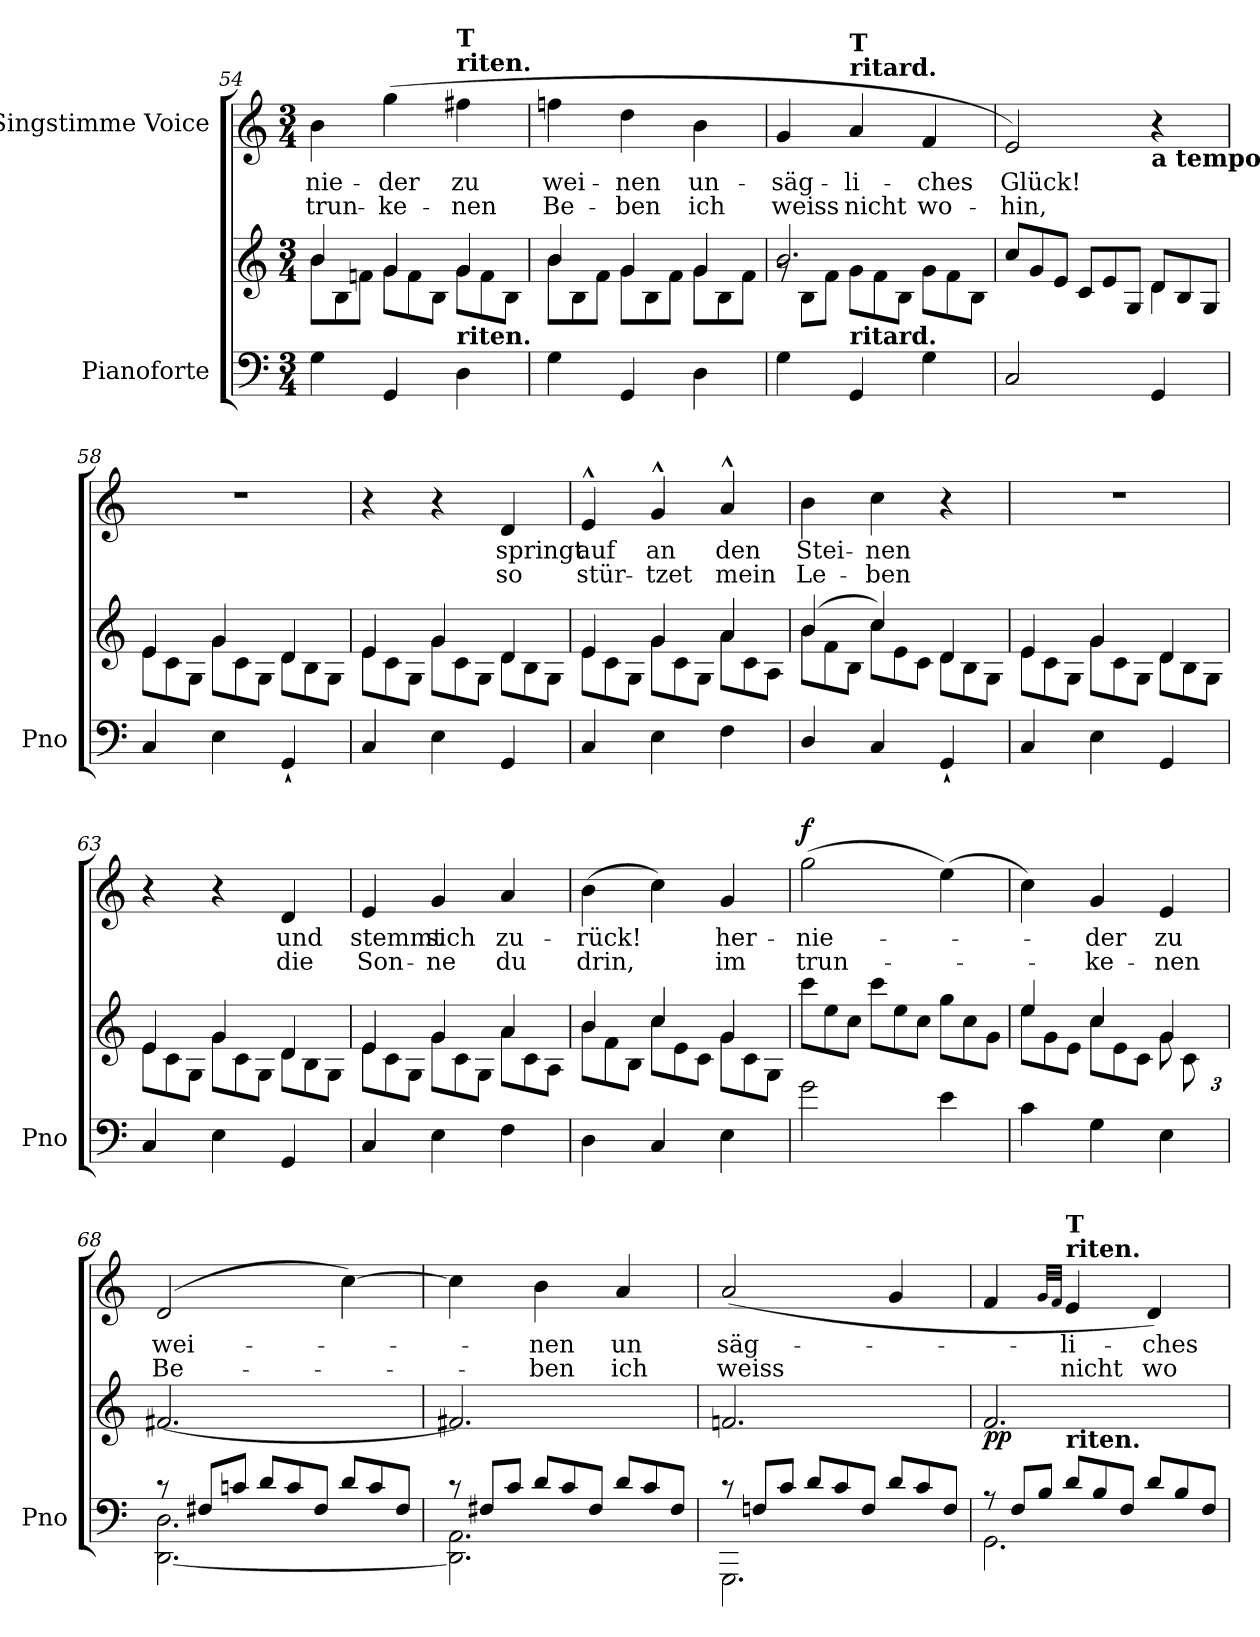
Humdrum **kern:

**kern	**kern	**dynam	**kern	**text	**text	**dynam
*part2	*part2	*part2	*part1	*part1	*part1	*part1
*staff3	*staff2	*staff2/3	*staff1	*staff1	*staff1	*staff1
*I"Pianoforte	*	*	*I"Singstimme Voice	*	*	*
*I'Pno	*	*	*	*	*	*
*clefF4	*clefG2	*	*clefG2	*	*	*
*k[]	*k[]	*	*k[]	*	*	*
*M3/4	*M3/4	*	*M3/4	*	*	*
=54	=54	=54	=54	=54	=54	=54
*	*^	*	*	*	*	*
*	*	*Xtuplet	*	*	*	*	*
!	!	!	!	!	!LO:LY:b	!LO:LY:b	!
4G\	4b/	12b\L	.	4b\	-nie-	trun-	.
.	.	12B\	.	.	.	.	.
.	.	12fn\J	.	.	.	.	.
!	!	!	!	!	!LO:LY:b	!LO:LY:b	!
4GG/	4g/	12g\L	.	(>4gg\	-der	-ke-	.
.	.	12f\	.	.	.	.	.
.	.	12B\J	.	.	.	.	.
!	!	!	!	!LO:TX:a:B:t=riten.	!	!	!
!	!	!	!	!LO:TX:a:B:t=T	!	!	!
!	!LO:TX:b:B:t=riten.	!	!	!	!	!	!
!	!	!	!	!	!LO:LY:b	!LO:LY:b	!
4D\	4g/	12g\L	.	4ff#X\	zu	-nen	.
.	.	12f\	.	.	.	.	.
.	.	12B\J	.	.	.	.	.
=55	=55	=55	=55	=55	=55	=55	=55
!	!	!	!	!	!LO:LY:b	!LO:LY:b	!
4G\	4b/	12b\L	.	4ffn\	wei-	Be-	.
.	.	12B\	.	.	.	.	.
.	.	12f\J	.	.	.	.	.
!	!	!	!	!	!LO:LY:b	!LO:LY:b	!
4GG/	4g/	12g\L	.	4dd\	-nen	-ben	.
.	.	12B\	.	.	.	.	.
.	.	12f\J	.	.	.	.	.
!	!	!	!	!	!LO:LY:b	!LO:LY:b	!
4D\	4g/	12g\L	.	4b\	un-	ich	.
.	.	12B\	.	.	.	.	.
.	.	12f\J	.	.	.	.	.
=56	=56	=56	=56	=56	=56	=56	=56
!	!	!	!	!	!LO:LY:b	!LO:LY:b	!
4G\	2.b/	12rg	.	4g/	-säg-	weiss	.
.	.	12B\L	.	.	.	.	.
.	.	12f\J	.	.	.	.	.
!	!	!	!	!LO:TX:a:B:t=ritard.	!	!	!
!	!	!	!	!LO:TX:a:B:t=T	!	!	!
!	!	!LO:TX:b:B:t=ritard.	!	!	!	!	!
!	!	!	!	!	!LO:LY:b	!LO:LY:b	!
4GG/	.	12g\L	.	4a/	-li-	nicht	.
.	.	12f\	.	.	.	.	.
.	.	12B\J	.	.	.	.	.
!	!	!	!	!	!LO:LY:b	!LO:LY:b	!
4G\	.	12g\L	.	4f/	-ches	wo-	.
.	.	12f\	.	.	.	.	.
.	.	12B\J	.	.	.	.	.
!!LO:LB:g=z
=57	=57	=57	=57	=57	=57	=57	=57
!	!	!	!	!	!LO:LY:b	!LO:LY:b	!
2C/	12cc/L	2ryy	.	2e/)	Glück!	-hin,	.
.	12g/	.	.	.	.	.	.
.	12e/J	.	.	.	.	.	.
.	12c/L	.	.	.	.	.	.
.	12e/	.	.	.	.	.	.
.	12G/J	.	.	.	.	.	.
!	!	!	!	!LO:TX:b:B:t=a tempo	!	!	!
4GG/	12d/L	4d\	.	4r	.	.	.
.	12B/	.	.	.	.	.	.
.	12G/J	.	.	.	.	.	.
=58	=58	=58	=58	=58	=58	=58	=58
4C/	4e/	12e\L	.	2.r	.	.	.
.	.	12c\	.	.	.	.	.
.	.	12G\J	.	.	.	.	.
4E\	4g/	12g\L	.	.	.	.	.
.	.	12c\	.	.	.	.	.
.	.	12G\J	.	.	.	.	.
4GG`/	4d/	12d\L	.	.	.	.	.
.	.	12B\	.	.	.	.	.
.	.	12G\J	.	.	.	.	.
=59	=59	=59	=59	=59	=59	=59	=59
4C/	4e/	12e\L	.	4r	.	.	.
.	.	12c\	.	.	.	.	.
.	.	12G\J	.	.	.	.	.
4E\	4g/	12g\L	.	4r	.	.	.
.	.	12c\	.	.	.	.	.
.	.	12G\J	.	.	.	.	.
!	!	!	!	!	!LO:LY:b	!LO:LY:b	!
4GG</	4d/	12d\L	.	4d/	springt	so	.
.	.	12B\	.	.	.	.	.
.	.	12G\J	.	.	.	.	.
=60	=60	=60	=60	=60	=60	=60	=60
!	!	!	!	!	!LO:LY:b	!LO:LY:b	!
4C</	4e/	12e\L	.	4e^^/	auf	stür-	.
.	.	12c\	.	.	.	.	.
.	.	12G\J	.	.	.	.	.
!	!	!	!	!	!LO:LY:b	!LO:LY:b	!
4E<\	4g/	12g\L	.	4g^^/	an	-tzet	.
.	.	12c\	.	.	.	.	.
.	.	12G\J	.	.	.	.	.
!	!	!	!	!	!LO:LY:b	!LO:LY:b	!
4F<\	4a/	12a\L	.	4a^^/	den	mein	.
.	.	12c\	.	.	.	.	.
.	.	12A\J	.	.	.	.	.
=61	=61	=61	=61	=61	=61	=61	=61
!	!	!	!	!	!LO:LY:b	!LO:LY:b	!
4D/	(>4b/	12b\L	.	4b\	Stei-	Le-	.
.	.	12f\	.	.	.	.	.
.	.	12B\J	.	.	.	.	.
!	!	!	!	!	!LO:LY:b	!LO:LY:b	!
4C/	4cc/)	12cc\L	.	4cc\	-nen	-ben	.
.	.	12e\	.	.	.	.	.
.	.	12c\J	.	.	.	.	.
4GG`/	4d/	12d\L	.	4r	.	.	.
.	.	12B\	.	.	.	.	.
.	.	12G\J	.	.	.	.	.
!!LO:PB:g=z
=62	=62	=62	=62	=62	=62	=62	=62
4C/	4e/	12e\L	.	2.r	.	.	.
.	.	12c\	.	.	.	.	.
.	.	12G\J	.	.	.	.	.
4E\	4g/	12g\L	.	.	.	.	.
.	.	12c\	.	.	.	.	.
.	.	12G\J	.	.	.	.	.
4GG/	4d/	12d\L	.	.	.	.	.
.	.	12B\	.	.	.	.	.
.	.	12G\J	.	.	.	.	.
=63	=63	=63	=63	=63	=63	=63	=63
4C/	4e/	12e\L	.	4r	.	.	.
.	.	12c\	.	.	.	.	.
.	.	12G\J	.	.	.	.	.
4E\	4g/	12g\L	.	4r	.	.	.
.	.	12c\	.	.	.	.	.
.	.	12G\J	.	.	.	.	.
!	!	!	!	!	!LO:LY:b	!LO:LY:b	!
4GG/	4d/	12d\L	.	4d/	und	die	.
.	.	12B\	.	.	.	.	.
.	.	12G\J	.	.	.	.	.
=64	=64	=64	=64	=64	=64	=64	=64
!	!	!	!	!	!LO:LY:b	!LO:LY:b	!
4C/	4e/	12e\L	.	4e/	stemmt	Son-	.
.	.	12c\	.	.	.	.	.
.	.	12G\J	.	.	.	.	.
!	!	!	!	!	!LO:LY:b	!LO:LY:b	!
4E\	4g/	12g\L	.	4g/	sich	-ne	.
.	.	12c\	.	.	.	.	.
.	.	12G\J	.	.	.	.	.
!	!	!	!	!	!LO:LY:b	!LO:LY:b	!
4F\	4a/	12a\L	.	4a/	zu-	du	.
.	.	12c\	.	.	.	.	.
.	.	12A\J	.	.	.	.	.
=65	=65	=65	=65	=65	=65	=65	=65
!	!	!	!	!	!LO:LY:b	!LO:LY:b	!
4D\	4b/	12b\L	.	(>4b\	-rück!	drin,	.
.	.	12f\	.	.	.	.	.
.	.	12B\J	.	.	.	.	.
4C/	4cc/	12cc\L	.	4cc\)	.	.	.
.	.	12e\	.	.	.	.	.
.	.	12c\J	.	.	.	.	.
!	!	!	!	!	!LO:LY:b	!LO:LY:b	!
4E\	4g/	12g\L	.	4g/	her-	im	.
.	.	12c\	.	.	.	.	.
.	.	12G\J	.	.	.	.	.
=66	=66	=66	=66	=66	=66	=66	=66
!	!	!	!	!	!LO:LY:b	!LO:LY:b	!LO:DY:a
*	*v	*v	*	*	*	*	*
2g\	12ccc\L	.	(>2gg\	-nie-	trun-	f
.	12ee\	.	.	.	.	.
.	12cc\J	.	.	.	.	.
.	12ccc\L	.	.	.	.	.
.	12ee\	.	.	.	.	.
.	12cc\J	.	.	.	.	.
4e\	12gg\L	.	(>4ee\)	.	.	.
.	12cc\	.	.	.	.	.
.	12g\J	.	.	.	.	.
!!LO:LB:g=z
=67	=67	=67	=67	=67	=67	=67
*^	*^	*	*	*	*	*
3%2ryy	4c\	4ee/	12ee\L	.	4cc\)	.	.	.
.	.	.	12g\	.	.	.	.	.
.	.	.	12e\J	.	.	.	.	.
!	!	!	!	!	!	!LO:LY:b	!LO:LY:b	!
.	4G\	4cc/	12cc\L	.	4g/	-der	-ke-	.
.	.	.	12e\	.	.	.	.	.
.	.	.	12c\J	.	.	.	.	.
!	!	!	!	!	!	!LO:LY:b	!LO:LY:b	!
.	4E\	4g/	12g\L	.	4e/	zu	-nen	.
.	.	.	12c\	.	.	.	.	.
12G/J	.	.	12ryy	.	.	.	.	.
*	*	*v	*v	*	*	*	*	*
=68	=68	=68	=68	=68	=68	=68	=68
*Xtuplet	*	*	*	*	*	*	*
*	*	*^	*	*	*	*	*
!	!	!	!	!	!	!LO:LY:b	!LO:LY:b	!
*	*	*v	*v	*	*	*	*	*
12r	[2.DD\ 2.D\	[2.f#X/	.	(>2d/	wei-	Be-	.
12F#X/L	.	.	.	.	.	.	.
12cn/J	.	.	.	.	.	.	.
12d/L	.	.	.	.	.	.	.
12c/	.	.	.	.	.	.	.
12F#/J	.	.	.	.	.	.	.
12d/L	.	.	.	[4cc\)	.	.	.
12c/	.	.	.	.	.	.	.
12F#/J	.	.	.	.	.	.	.
=69	=69	=69	=69	=69	=69	=69	=69
12r	2.DD\] 2.AA\	2.f#X/]	.	4cc\]	.	.	.
12F#X/L	.	.	.	.	.	.	.
12c/J	.	.	.	.	.	.	.
!	!	!	!	!	!LO:LY:b	!LO:LY:b	!
12d/L	.	.	.	4b\	-nen	-ben	.
12c/	.	.	.	.	.	.	.
12F#/J	.	.	.	.	.	.	.
!	!	!	!	!	!LO:LY:b	!LO:LY:b	!
12d/L	.	.	.	4a/	un	ich	.
12c/	.	.	.	.	.	.	.
12F#/J	.	.	.	.	.	.	.
=70	=70	=70	=70	=70	=70	=70	=70
!	!	!	!	!	!LO:LY:b	!LO:LY:b	!
12r	2.GGG\	2.fn/	.	(>2a/	säg-	weiss	.
12Fn/L	.	.	.	.	.	.	.
12c/J	.	.	.	.	.	.	.
12d/L	.	.	.	.	.	.	.
12c/	.	.	.	.	.	.	.
12F/J	.	.	.	.	.	.	.
12d/L	.	.	.	4g/	.	.	.
12c/	.	.	.	.	.	.	.
12F/J	.	.	.	.	.	.	.
=71	=71	=71	=71	=71	=71	=71	=71
!	!	!	!LO:DY:b	!	!	!	!
12r	2.GG\	2.f/	pp	4f/	.	.	.
12F/L	.	.	.	.	.	.	.
12B/J	.	.	.	.	.	.	.
.	.	.	.	32qg/LLL	.	.	.
.	.	.	.	32qf/JJJ	.	.	.
!	!	!	!	!LO:TX:a:B:t=riten.	!	!	!
!	!	!	!	!LO:TX:a:B:t=T	!	!	!
!LO:TX:a:B:t=riten.	!	!	!	!	!	!	!
!	!	!	!	!	!LO:LY:b	!LO:LY:b	!
12d/L	.	.	.	4e/	-li-	nicht	.
12B/	.	.	.	.	.	.	.
12F/J	.	.	.	.	.	.	.
!	!	!	!	!	!LO:LY:b	!LO:LY:b	!
12d/L	.	.	.	4d/)	-ches	wo-	.
12B/	.	.	.	.	.	.	.
12F/J	.	.	.	.	.	.	.
*v	*v	*	*	*	*	*	*
=	=	=	=	=	=	=
*-	*-	*-	*-	*-	*-	*-
